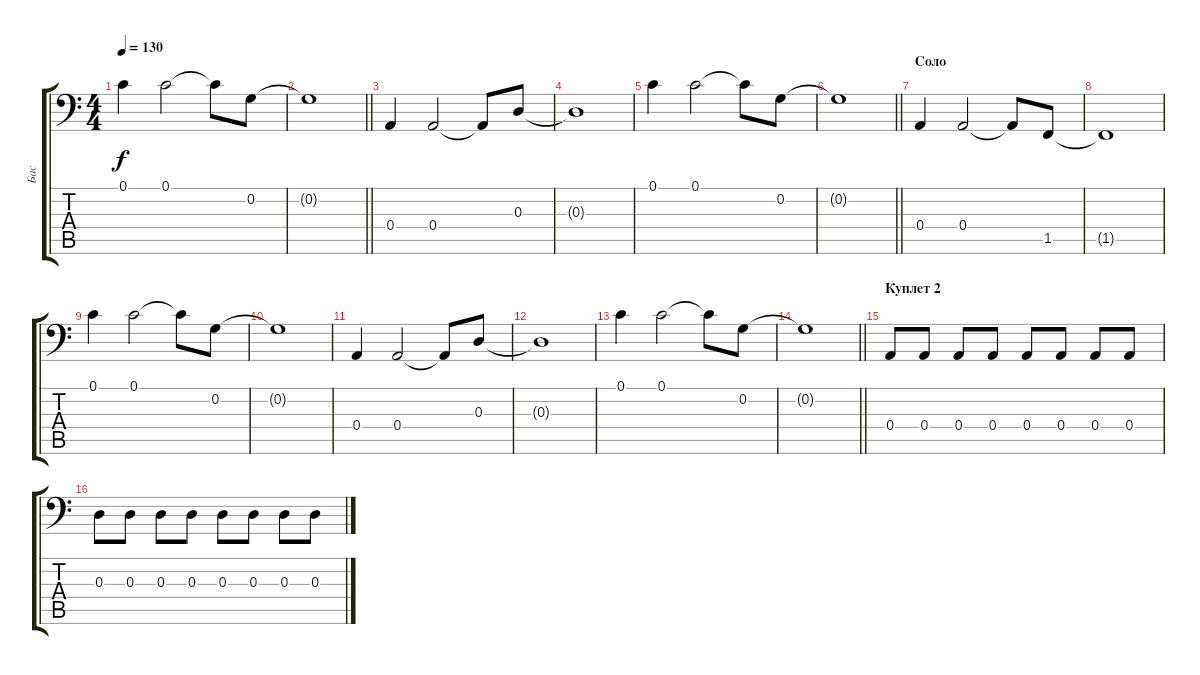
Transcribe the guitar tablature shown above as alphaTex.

\track ("Бас" "Бас") {instrument electricbasspick}
\staff {score tabs}
\tuning (C3 G2 D2 A1 E1 B0) {hide}
\ts (4 4)
\tempo 130
\clef f4
\ks c
0.1.4{dy f} 0.1.2 0.1{t}.8 0.2.8 |
\barLineRight lightlight
0.2{t}.1 |
0.4.4 0.4.2 0.4{t}.8 0.3.8 |
0.3{t}.1 |
0.1.4 0.1.2 0.1{t}.8 0.2.8 |
\barLineRight lightlight
0.2{t}.1 |
\section ("" "Соло")
0.4.4 0.4.2 0.4{t}.8 1.5.8 |
1.5{t}.1 |
0.1.4 0.1.2 0.1{t}.8 0.2.8 |
0.2{t}.1 |
0.4.4 0.4.2 0.4{t}.8 0.3.8 |
0.3{t}.1 |
0.1.4 0.1.2 0.1{t}.8 0.2.8 |
\barLineRight lightlight
0.2{t}.1 |
\section ("" "Куплет 2")
0.4.8 0.4.8 0.4.8 0.4.8 0.4.8 0.4.8 0.4.8 0.4.8 |
0.3.8 0.3.8 0.3.8 0.3.8 0.3.8 0.3.8 0.3.8 0.3.8
